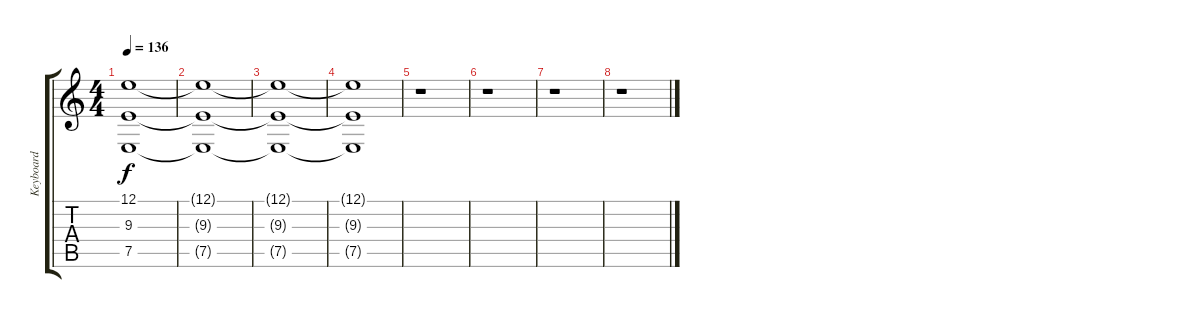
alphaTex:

\track ("Keyboard" "Keyboard") {instrument pad2warm}
\staff {score tabs}
\tuning (E4 B3 G3 D3 A2 E2) {hide}
\ts (4 4)
\tempo 136
\clef g2
\ks c
(12.1{t} 9.3{t} 7.5{t}).1{dy f volume 0} |
(12.1{t} 9.3{t} 7.5{t}).1 |
(12.1{t} 9.3{t} 7.5{t}).1 |
(12.1{t} 9.3{t} 7.5{t}).1 |
r.1 |
r.1 |
r.1 |
r.1
